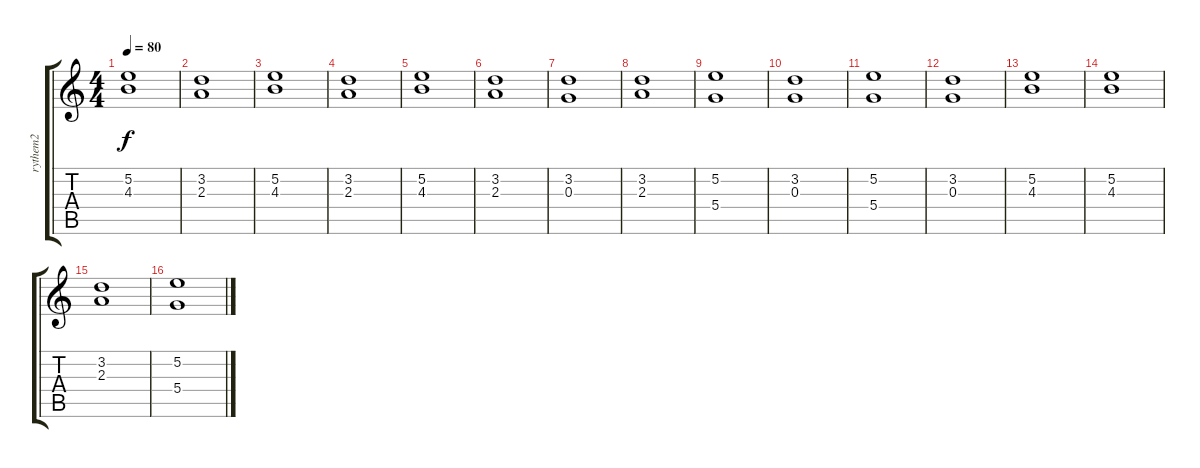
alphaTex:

\track ("rythem2" "rythem2") {instrument distortionguitar}
\staff {score tabs}
\tuning (E4 B3 G3 D3 A2 E2) {hide}
\ts (4 4)
\tempo 80
\clef g2
\ks c
(5.2 4.3).1{dy f} |
(3.2 2.3).1 |
(5.2 4.3).1 |
(3.2 2.3).1 |
(5.2 4.3).1 |
(3.2 2.3).1 |
(3.2 0.3).1 |
(3.2 2.3).1 |
(5.2 5.4).1 |
(3.2 0.3).1 |
(5.2 5.4).1 |
(3.2 0.3).1 |
(5.2 4.3).1 |
(5.2 4.3).1 |
(3.2 2.3).1 |
(5.2 5.4).1
